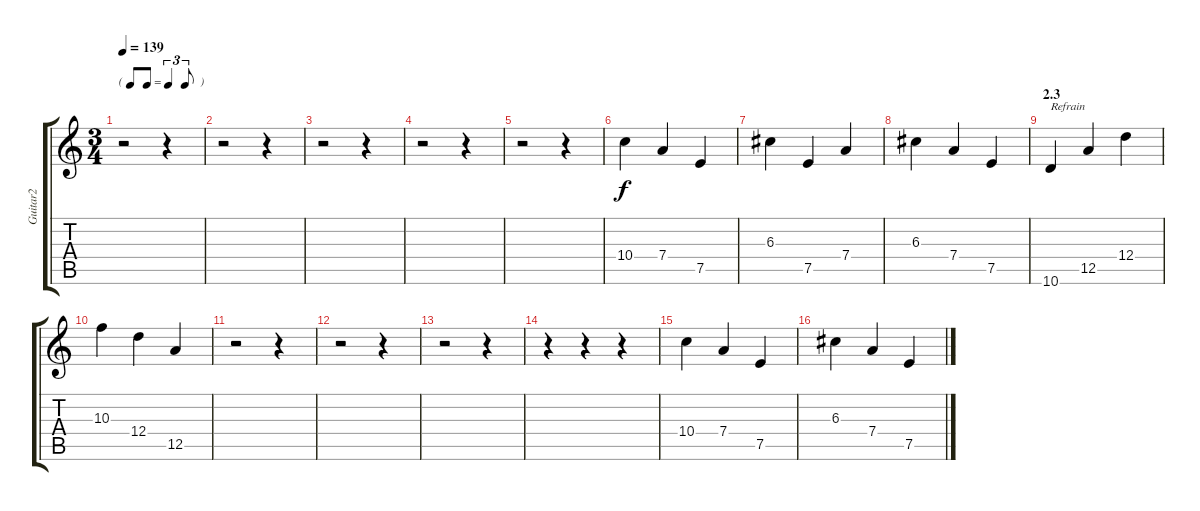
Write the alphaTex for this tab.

\track ("Guitar2" "Guitar2") {instrument electricguitarjazz}
\staff {score tabs}
\tuning (E4 B3 G3 D3 A2 E2) {hide}
\ts (3 4)
\tf triplet8th
\tempo 139
\clef g2
\ks c
r.2{dy f} r.4 |
r.2 r.4 |
r.2 r.4 |
r.2 r.4 |
r.2 r.4 |
10.4.4 7.4.4 7.5.4 |
6.3.4 7.5.4 7.4.4 |
6.3.4 7.4.4 7.5.4 |
\section ("" "2.3")
10.6.4{txt "Refrain"} 12.5.4 12.4.4 |
10.3.4 12.4.4 12.5.4 |
r.2 r.4 |
r.2 r.4 |
r.2 r.4 |
r.4 r.4 r.4 |
10.4.4 7.4.4 7.5.4 |
6.3.4 7.4.4 7.5.4
